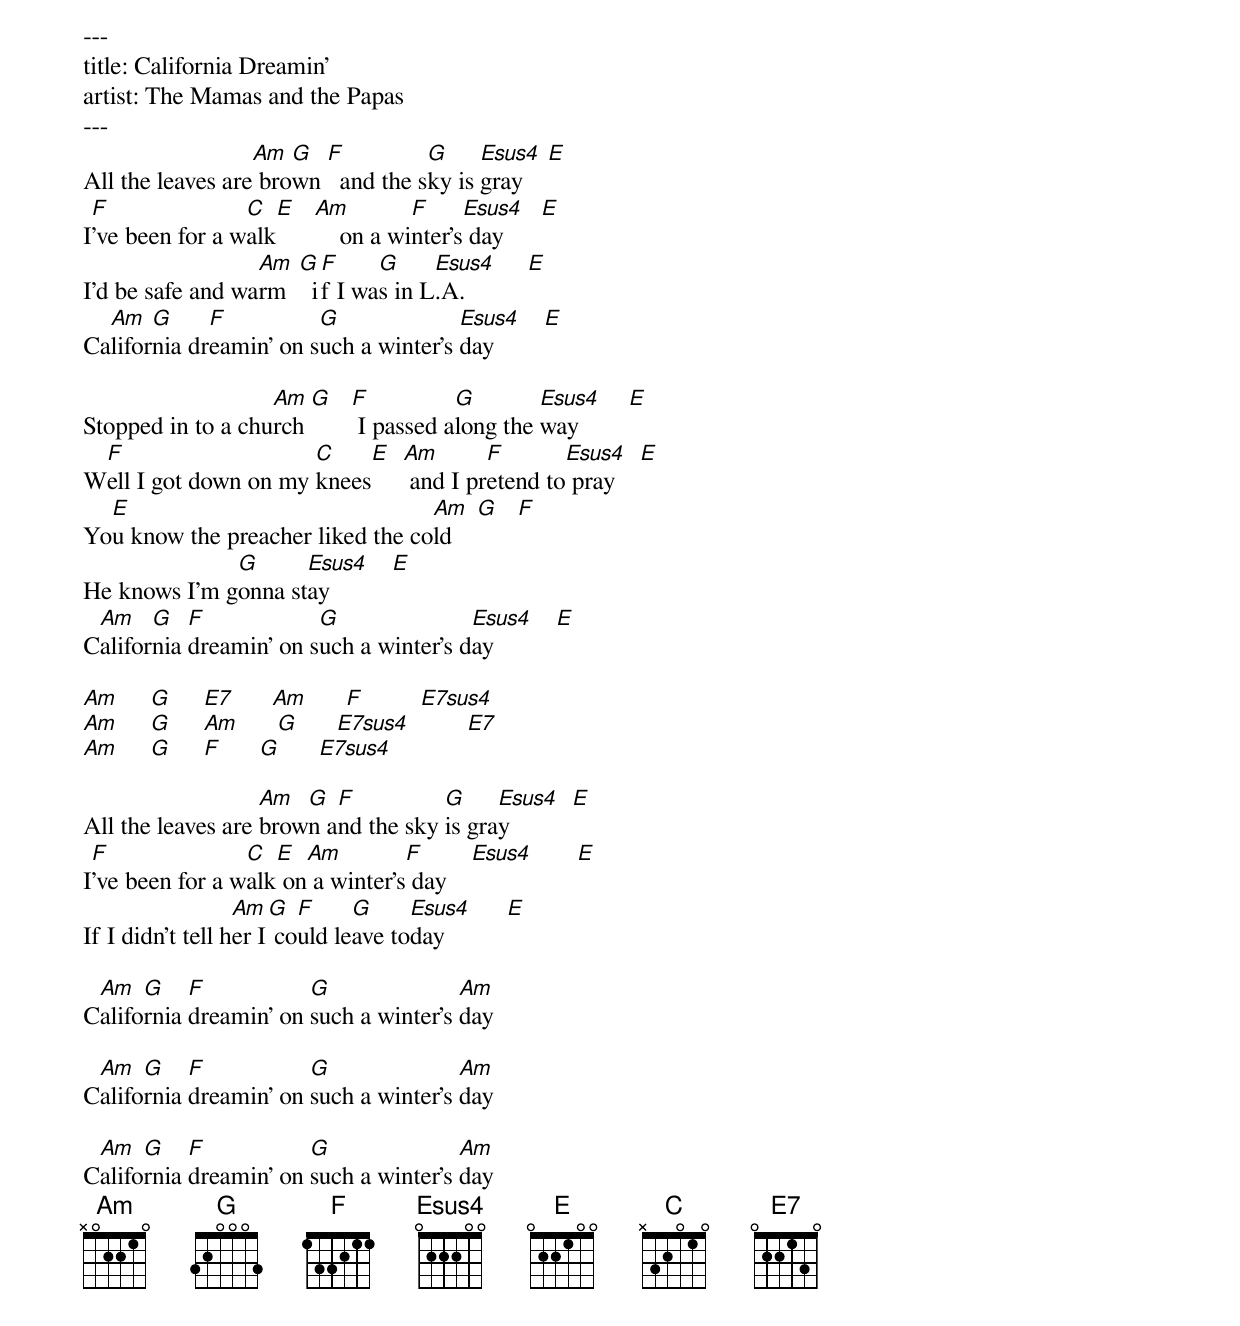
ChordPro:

---
title: California Dreamin'
artist: The Mamas and the Papas
---
All the leaves are[Am] bro[G]wn [F]  and the s[G]ky is [Esus4]gray  [E]
I[F]'ve been for a w[C]alk[E]   [Am]    on a wi[F]nter's[Esus4] day   [E]
I'd be safe and wa[Am]rm  [G]  i[F]f I wa[G]s in L[Esus4].A.     [E]
Ca[Am]lifor[G]nia dr[F]eamin' on s[G]uch a winter's [Esus4]day    [E]

Stopped in to a chu[Am]rch [G]   [F] I passed a[G]long the [Esus4]way    [E]
W[F]ell I got down on my [C]knees[E]  [Am] and I pr[F]etend to[Esus4] pray  [E]
Yo[E]u know the preacher liked the co[Am]ld  [G]   [F]
He knows I'm g[G]onna st[Esus4]ay     [E]
C[Am]alifor[G]nia [F]dreamin' on s[G]uch a winter's d[Esus4]ay     [E]

[Am]     [G]     [E7]      [Am]      [F]         [E7sus4]
[Am]     [G]     [Am]      [G]      [E7sus4]         [E7]
[Am]     [G]     [F]      [G]      [E7sus4]

All the leaves are [Am]brow[G]n a[F]nd the sky [G]is gra[Esus4]y     [E]
I[F]'ve been for a w[C]alk[E] on[Am] a winter's[F] day  [Esus4]       [E]
If I didn't tell h[Am]er I[G] co[F]uld le[G]ave to[Esus4]day     [E]

C[Am]alifo[G]rnia [F]dreamin' on [G]such a winter's [Am]day

C[Am]alifo[G]rnia [F]dreamin' on [G]such a winter's [Am]day

C[Am]alifo[G]rnia [F]dreamin' on [G]such a winter's [Am]day
